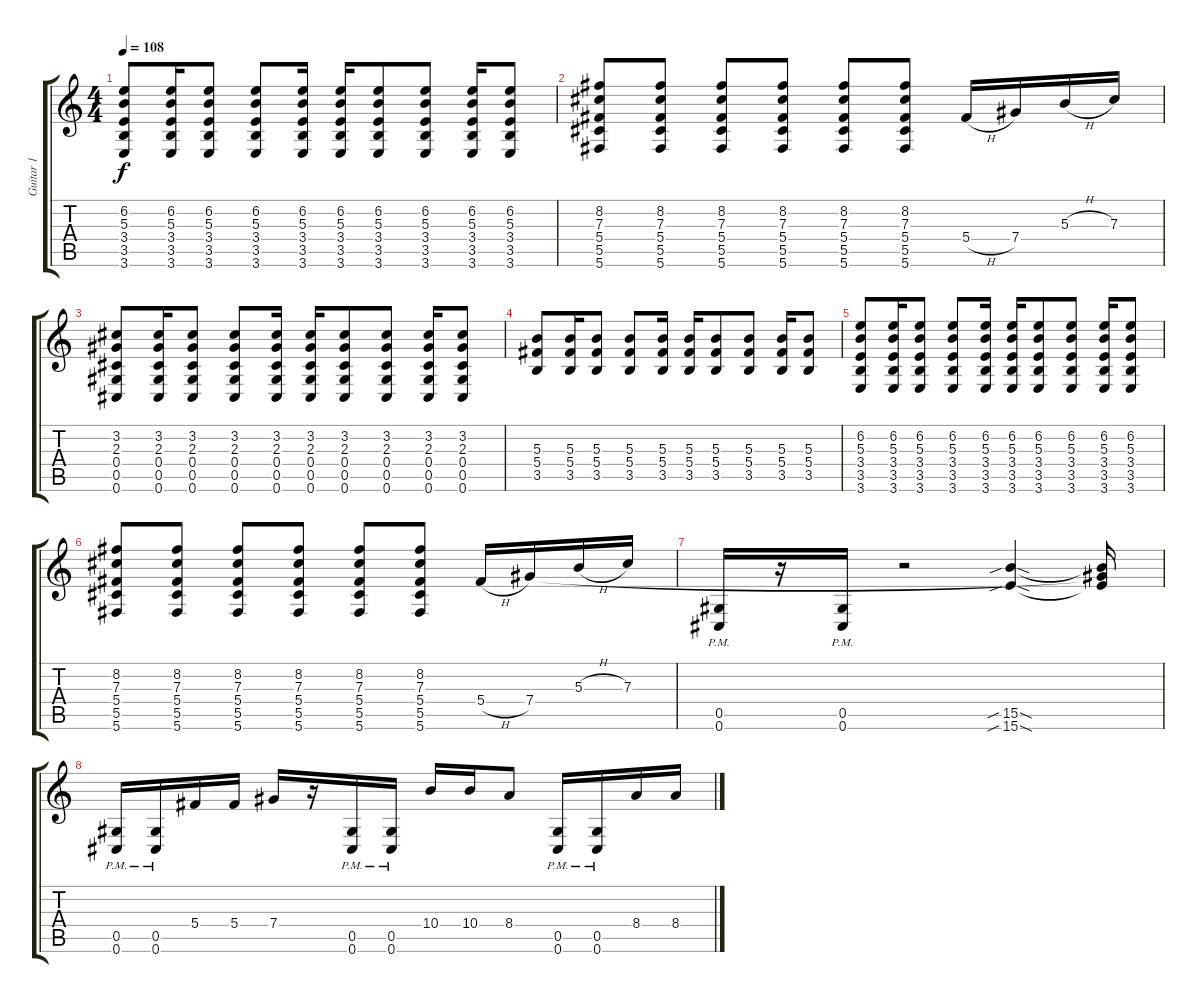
\track ("Guitar 1" "Guitar 1") {solo instrument distortionguitar}
\staff {score tabs}
\tuning (Eb4 Bb3 Gb3 Db3 Ab2 Db2) {hide}
\ts (4 4)
\tempo 108
\clef g2
\ks c
(6.2 5.3 3.4 3.5 3.6).8{dy f} (6.2 5.3 3.4 3.5 3.6).16 (6.2 5.3 3.4 3.5 3.6).8 (6.2 5.3 3.4 3.5 3.6).8 (6.2 5.3 3.4 3.5 3.6).16 (6.2 5.3 3.4 3.5 3.6).16 (6.2 5.3 3.4 3.5 3.6).8 (6.2 5.3 3.4 3.5 3.6).8 (6.2 5.3 3.4 3.5 3.6).16 (6.2 5.3 3.4 3.5 3.6).8 |
(8.2 7.3 5.4 5.5 5.6).8 (8.2 7.3 5.4 5.5 5.6).8 (8.2 7.3 5.4 5.5 5.6).8 (8.2 7.3 5.4 5.5 5.6).8 (8.2 7.3 5.4 5.5 5.6).8 (8.2 7.3 5.4 5.5 5.6).8 5.4{h}.16 7.4.16 5.3{h}.16 7.3.16 |
(3.2 2.3 0.4 0.5 0.6).8 (3.2 2.3 0.4 0.5 0.6).16 (3.2 2.3 0.4 0.5 0.6).8 (3.2 2.3 0.4 0.5 0.6).8 (3.2 2.3 0.4 0.5 0.6).16 (3.2 2.3 0.4 0.5 0.6).16 (3.2 2.3 0.4 0.5 0.6).8 (3.2 2.3 0.4 0.5 0.6).8 (3.2 2.3 0.4 0.5 0.6).16 (3.2 2.3 0.4 0.5 0.6).8 |
(5.3 5.4 3.5).8 (5.3 5.4 3.5).16 (5.3 5.4 3.5).8 (5.3 5.4 3.5).8 (5.3 5.4 3.5).16 (5.3 5.4 3.5).16 (5.3 5.4 3.5).8 (5.3 5.4 3.5).8 (5.3 5.4 3.5).16 (5.3 5.4 3.5).8 |
(6.2 5.3 3.4 3.5 3.6).8 (6.2 5.3 3.4 3.5 3.6).16 (6.2 5.3 3.4 3.5 3.6).8 (6.2 5.3 3.4 3.5 3.6).8 (6.2 5.3 3.4 3.5 3.6).16 (6.2 5.3 3.4 3.5 3.6).16 (6.2 5.3 3.4 3.5 3.6).8 (6.2 5.3 3.4 3.5 3.6).8 (6.2 5.3 3.4 3.5 3.6).16 (6.2 5.3 3.4 3.5 3.6).8 |
(8.2 7.3 5.4 5.5 5.6).8 (8.2 7.3 5.4 5.5 5.6).8 (8.2 7.3 5.4 5.5 5.6).8 (8.2 7.3 5.4 5.5 5.6).8 (8.2 7.3 5.4 5.5 5.6).8 (8.2 7.3 5.4 5.5 5.6).8 5.4{h}.16 7.4.16 5.3{h}.16 7.3.16 |
(0.5{pm} 0.6{pm}).16 r.16 (0.5{pm} 0.6{pm}).16 r.2 (15.5{sib sod} 15.6{sib sod}).4 (7.4{t} 15.5{t} 15.6{t}).16 |
(0.5{pm} 0.6{pm}).16 (0.5{pm} 0.6{pm}).16 5.4.16 5.4.16 7.4.16 r.16 (0.5{pm} 0.6{pm}).16 (0.5{pm} 0.6{pm}).16 10.4.16 10.4.16 8.4.8 (0.5{pm} 0.6{pm}).16 (0.5{pm} 0.6{pm}).16 8.4.16 8.4.16
